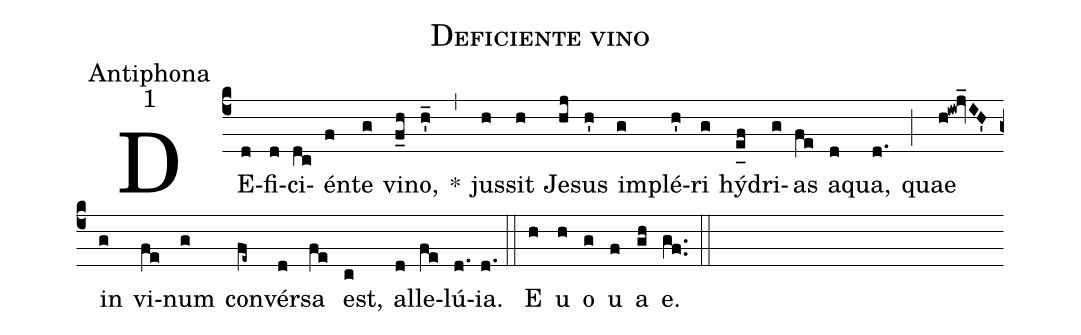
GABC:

name:Deficiente vino;
office-part:Antiphona;
mode:1;
%%
(c4) DE(d)fi(d)ci(dc)én(f)te(g) vi(f_h)no,(h'_) *(,) jus(h)sit(h) Je(hj)sus(h') im(g)plé(h')ri(g) hý(e_[uh:l]f)dri(g)as(fe) a(d)qua,(d.) (;) quae(h!iw!jv_IH') in(g) vi(fe)num(g) con(fe~)vér(d)sa(fe) est,(c) al(d)le(fe)lú(d.){ia}.(d.) (::) <eu>E(h) u(h) o(g) u(f) a(gh) e.</eu>(gf..) (::)
